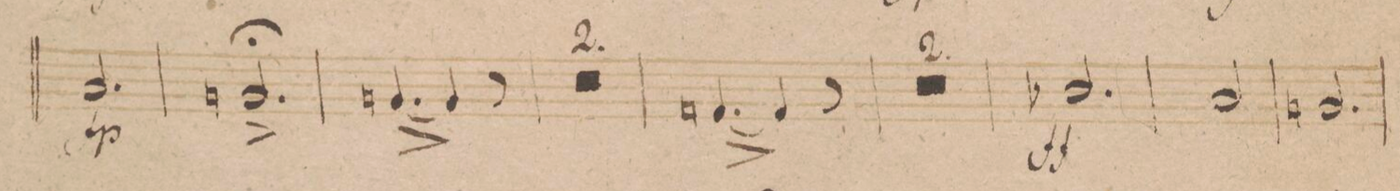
**kern	**dynam
*I"Trombono	*
*clefF4	*
*k[b-]	*
*M6/8	*
2.C/	fp
=81	=81
2.BBn^;/	.
=82	=82
[4.BBn^/	.
4BB/]	.
8r	.
=83	=83
1.r	.
=84	=84
=85	=85
[4.AAn^/	.
4AA/]	.
8r	.
=86	=86
1.r	.
=87	=87
=88	=88
2.D-X/	ff
=89	=89
2.C/	.
=90	=90
2.BBn/	.
=91	=91
*-	*-
